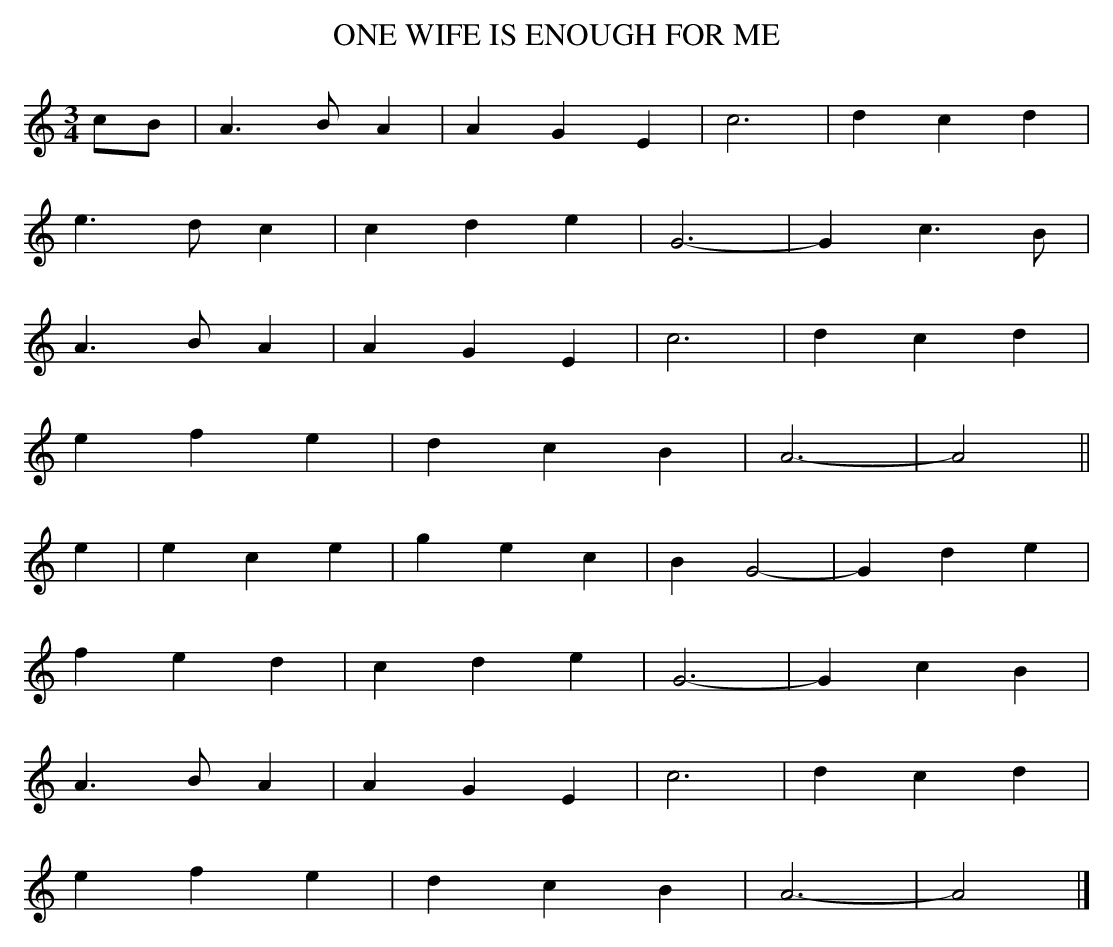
X:1
T:ONE WIFE IS ENOUGH FOR ME
Y:"moderate"
M:3/4
L:1/8
K:Am
cB|A3B A2|A2G2E2|c6|d2c2d2|
e3d c2|c2d2e2|G6-|G2c3B|
A3B A2|A2G2E2|c6|d2c2d2|
e2f2e2|d2c2B2|A6-|A4||
e2|e2c2e2|g2e2c2|B2G4-|G2d2e2|
f2e2d2|c2d2e2|G6-|G2c2B2|
A3B A2|A2G2E2|c6|d2c2d2|
e2f2e2|d2c2B2|A6-|A4|]
